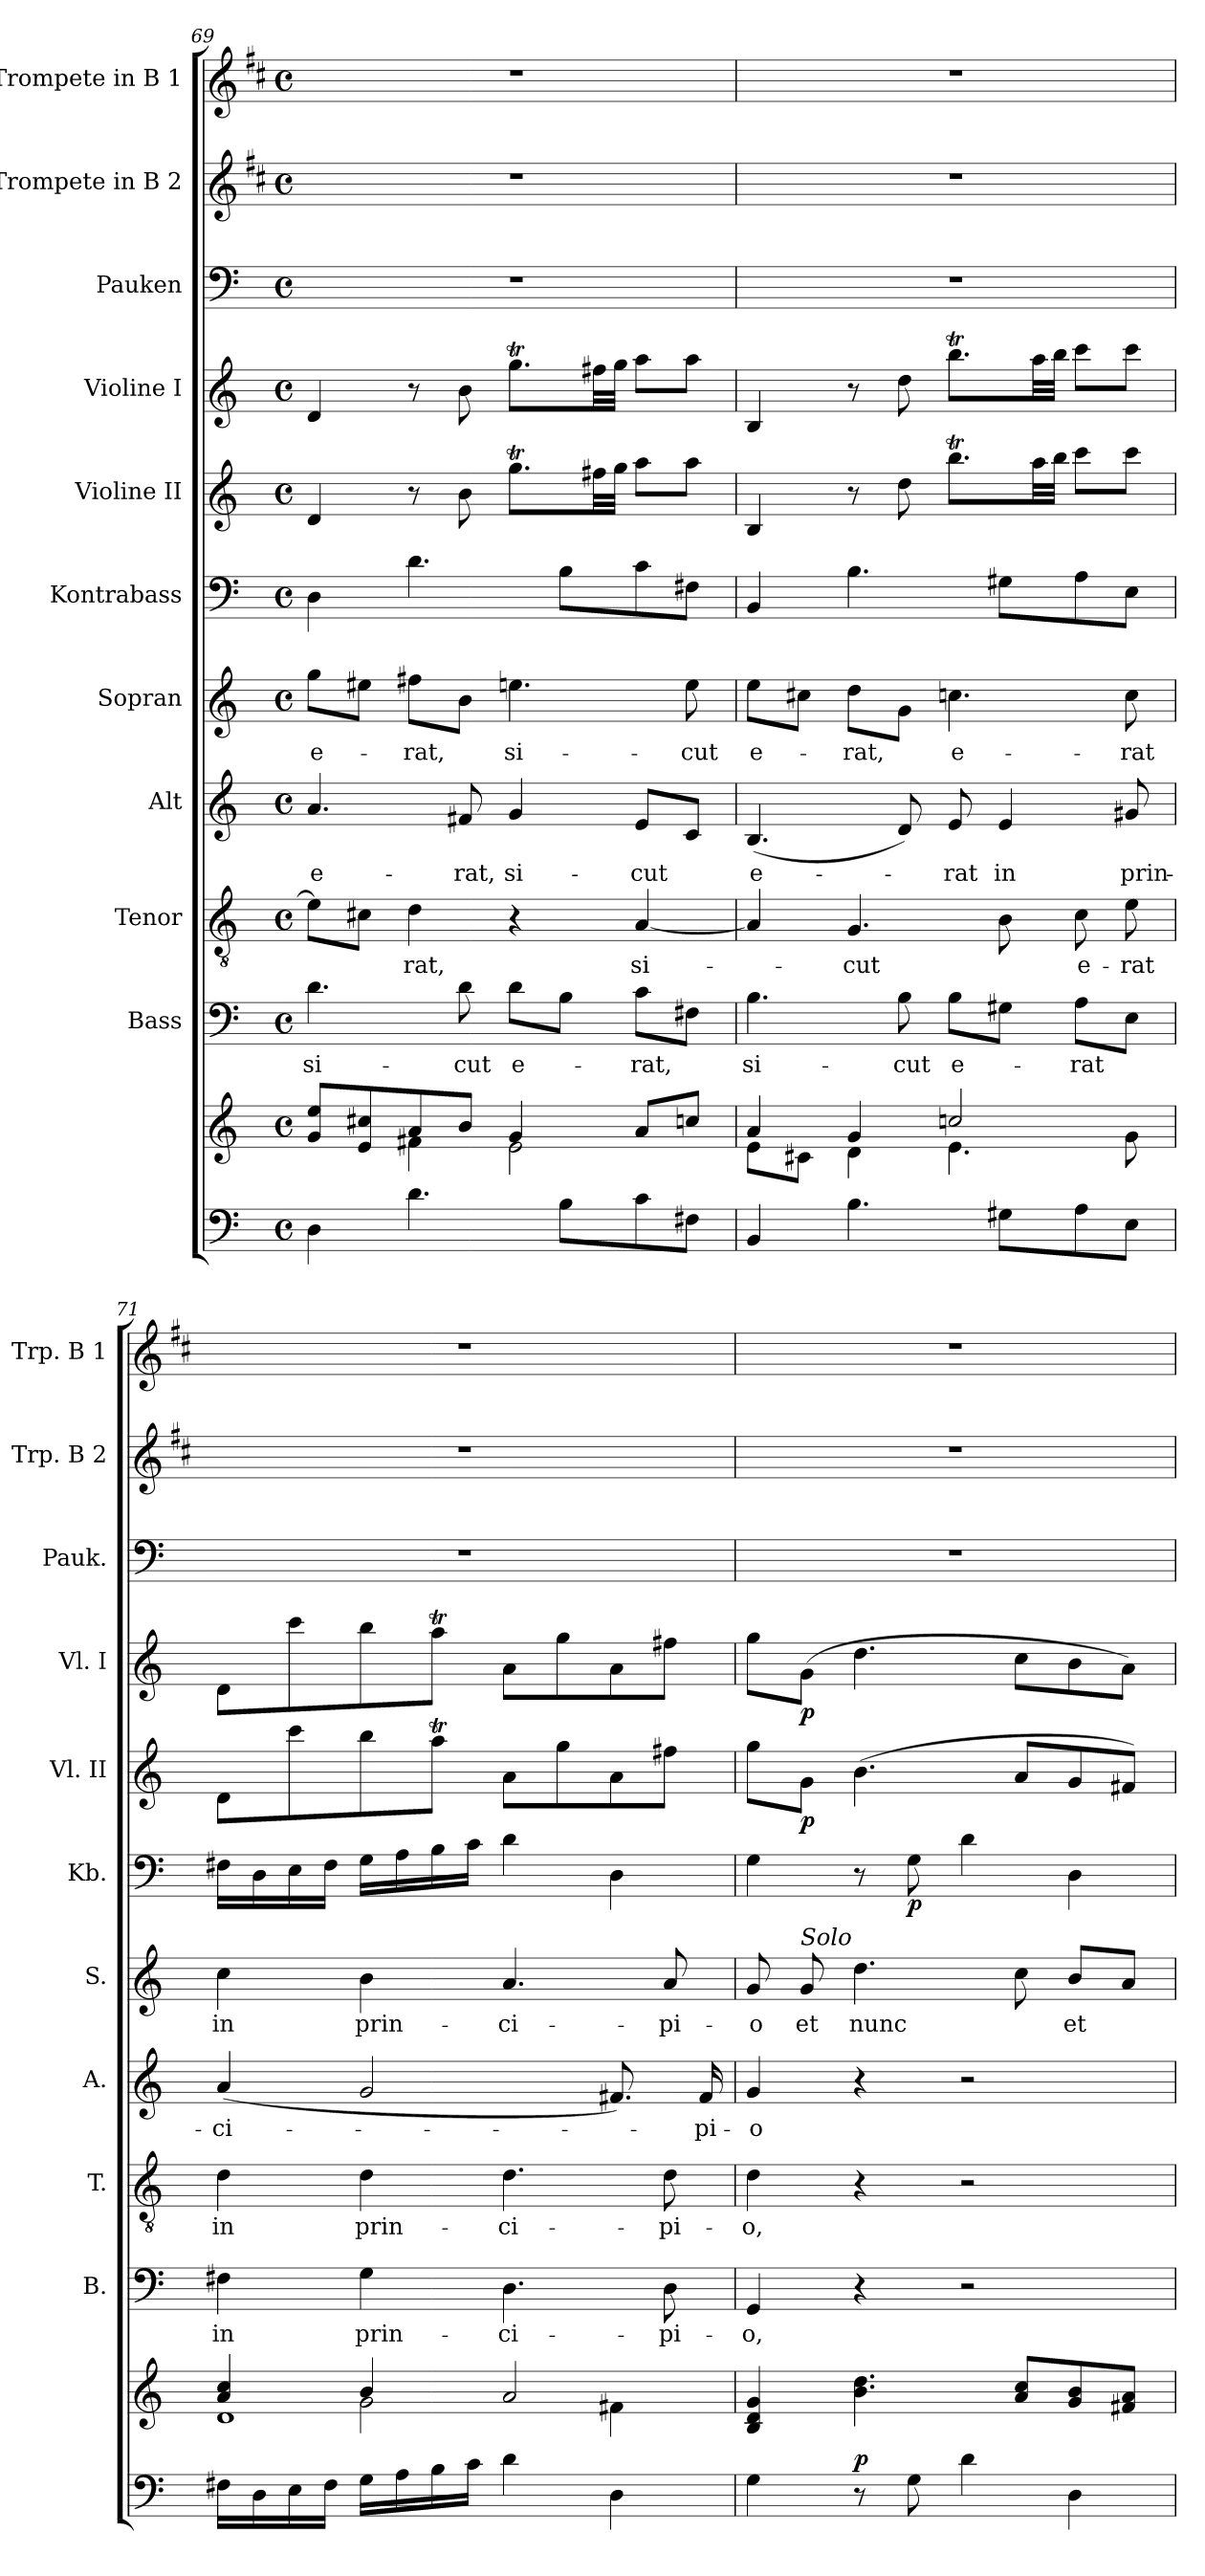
**kern	**kern	**dynam	**kern	**text	**kern	**text	**kern	**text	**kern	**text	**kern	**dynam	**kern	**dynam	**kern	**dynam	**kern	**kern	**kern
*part11	*part11	*part11	*part10	*part10	*part9	*part9	*part8	*part8	*part7	*part7	*part6	*part6	*part5	*part5	*part4	*part4	*part3	*part2	*part1
*staff12	*staff11	*staff11/12	*staff10	*staff10	*staff9	*staff9	*staff8	*staff8	*staff7	*staff7	*staff6	*staff6	*staff5	*staff5	*staff4	*staff4	*staff3	*staff2	*staff1
*	*	*	*I"Bass	*	*I"Tenor	*	*I"Alt	*	*I"Sopran	*	*I"Kontrabass	*	*I"Violine II	*	*I"Violine I	*	*I"Pauken	*I"Trompete in B 2	*I"Trompete in B 1
*	*	*	*I'B.	*	*I'T.	*	*I'A.	*	*I'S.	*	*I'Kb.	*	*I'Vl. II	*	*I'Vl. I	*	*I'Pauk.	*I'Trp. B 2	*I'Trp. B 1
*clefF4	*clefG2	*	*clefF4	*	*clefGv2	*	*clefG2	*	*clefG2	*	*clefF4	*	*clefG2	*	*clefG2	*	*clefF4	*clefG2	*clefG2
*	*	*	*	*	*	*	*	*	*	*	*ITrd7c12	*	*	*	*	*	*	*ITrd1c2	*ITrd1c2
*k[]	*k[]	*	*k[]	*	*k[]	*	*k[]	*	*k[]	*	*k[]	*	*k[]	*	*k[]	*	*k[]	*k[]	*k[]
*C:	*C:	*	*C:	*	*C:	*	*C:	*	*C:	*	*C:	*	*C:	*	*C:	*	*C:	*C:	*C:
*M4/4	*M4/4	*	*M4/4	*	*M4/4	*	*M4/4	*	*M4/4	*	*M4/4	*	*M4/4	*	*M4/4	*	*M4/4	*M4/4	*M4/4
*met(c)	*met(c)	*	*met(c)	*	*met(c)	*	*met(c)	*	*met(c)	*	*met(c)	*	*met(c)	*	*met(c)	*	*met(c)	*met(c)	*met(c)
=69	=69	=69	=69	=69	=69	=69	=69	=69	=69	=69	=69	=69	=69	=69	=69	=69	=69	=69	=69
*	*^	*	*	*	*	*	*	*	*	*	*	*	*	*	*	*	*	*	*
!	!	!	!	!	!LO:LY:b	!	!	!	!LO:LY:b	!	!LO:LY:b	!	!	!	!	!	!	!	!	!
4D\	8g/ 8ee/L	4ryy	.	4.d\	si-	8e\L]	.	4.a/	e-	8gg\L	e-	4DD\	.	4d/	.	4d/	.	1r	1r	1r
.	8e/ 8cc#X/	.	.	.	.	8c#X\J	.	.	.	8ee#X\J	.	.	.	.	.	.	.	.	.	.
!	!	!	!	!	!	!	!LO:LY:b	!	!	!	!LO:LY:b	!	!	!	!	!	!	!	!	!
4.d\	8a/	4f#X\	.	.	.	4d\	-rat,	.	.	8ff#X\L	-rat,	4.D\	.	8r	.	8r	.	.	.	.
!	!	!	!	!	!LO:LY:b	!	!	!	!LO:LY:b	!	!	!	!	!	!	!	!	!	!	!
.	8b/J	.	.	8d\	-cut	.	.	8f#X/	-rat,	8b\J	.	.	.	8b\	.	8b\	.	.	.	.
!	!	!	!	!	!LO:LY:b	!	!	!	!LO:LY:b	!	!LO:LY:b	!	!	!	!	!	!	!	!	!
.	4g/	2e\	.	8d\L	e-	4r	.	4g/	si-	4.een\	si-	.	.	8.ggT\L	.	8.ggT\L	.	.	.	.
8B\L	.	.	.	8B\J	.	.	.	.	.	.	.	8BB\L	.	.	.	.	.	.	.	.
.	.	.	.	.	.	.	.	.	.	.	.	.	.	32ff#X\LL	.	32ff#X\LL	.	.	.	.
.	.	.	.	.	.	.	.	.	.	.	.	.	.	32gg\JJJ	.	32gg\JJJ	.	.	.	.
!	!	!	!	!	!LO:LY:b	!	!LO:LY:b	!	!LO:LY:b	!	!	!	!	!	!	!	!	!	!	!
8c\	8a/L	.	.	8c\L	-rat,	[4A/	si-	8e/L	-cut	.	.	8C\	.	8aa\L	.	8aa\L	.	.	.	.
!	!	!	!	!	!	!	!	!	!	!	!LO:LY:b	!	!	!	!	!	!	!	!	!
8F#X\J	8ccn/J	.	.	8F#X\J	.	.	.	8c/J	.	8ee\	-cut	8FF#X\J	.	8aa\J	.	8aa\J	.	.	.	.
=70	=70	=70	=70	=70	=70	=70	=70	=70	=70	=70	=70	=70	=70	=70	=70	=70	=70	=70	=70	=70
!	!	!	!	!	!LO:LY:b	!	!	!	!LO:LY:b	!	!LO:LY:b	!	!	!	!	!	!	!	!	!
4BB/	4a/	8e\L	.	4.B\	si-	4A/]	.	(<4.B/	e-	8ee\L	e-	4BBB/	.	4B/	.	4B/	.	1r	1r	1r
.	.	8c#X\J	.	.	.	.	.	.	.	8cc#X\J	.	.	.	.	.	.	.	.	.	.
!	!	!	!	!	!	!	!LO:LY:b	!	!	!	!LO:LY:b	!	!	!	!	!	!	!	!	!
4.B\	4g/	4d\	.	.	.	4.G/	-cut	.	.	8dd\L	-rat,	4.BB\	.	8r	.	8r	.	.	.	.
!	!	!	!	!	!LO:LY:b	!	!	!	!	!	!	!	!	!	!	!	!	!	!	!
.	.	.	.	8B\	-cut	.	.	8d/)	.	8g\J	.	.	.	8dd\	.	8dd\	.	.	.	.
!	!	!	!	!	!LO:LY:b	!	!	!	!LO:LY:b	!	!LO:LY:b	!	!	!	!	!	!	!	!	!
.	2ccn/	4.e\	.	8B\L	e-	.	.	8e/	-rat	4.ccn\	e-	.	.	8.bbt\L	.	8.bbt\L	.	.	.	.
!	!	!	!	!	!	!	!	!	!LO:LY:b	!	!	!	!	!	!	!	!	!	!	!
8G#X\L	.	.	.	8G#X\J	.	8B\	.	4e/	in	.	.	8GG#X\L	.	.	.	.	.	.	.	.
.	.	.	.	.	.	.	.	.	.	.	.	.	.	32aa\LL	.	32aa\LL	.	.	.	.
.	.	.	.	.	.	.	.	.	.	.	.	.	.	32bb\JJJ	.	32bb\JJJ	.	.	.	.
!	!	!	!	!	!LO:LY:b	!	!LO:LY:b	!	!	!	!	!	!	!	!	!	!	!	!	!
8A\	.	.	.	8A\L	-rat	8c\	e-	.	.	.	.	8AA\	.	8ccc\L	.	8ccc\L	.	.	.	.
!	!	!	!	!	!	!	!LO:LY:b	!	!LO:LY:b	!	!LO:LY:b	!	!	!	!	!	!	!	!	!
8E\J	.	8g\	.	8E\J	.	8e\	-rat	8g#X/	prin-	8cc\	-rat	8EE\J	.	8ccc\J	.	8ccc\J	.	.	.	.
!!LO:PB:g=z
=71	=71	=71	=71	=71	=71	=71	=71	=71	=71	=71	=71	=71	=71	=71	=71	=71	=71	=71	=71	=71
*	*	*^	*	*	*	*	*	*	*	*	*	*	*	*	*	*	*	*	*	*
!	!	!	!	!	!	!LO:LY:b	!	!LO:LY:b	!	!LO:LY:b	!	!LO:LY:b	!	!	!	!	!	!	!	!	!
16F#X\LL	4a/ 4cc/	4ryy	1d	.	4F#X\	in	4d\	in	(<4a/	-ci-	4cc\	in	16FF#X\LL	.	8d\L	.	8d\L	.	1r	1r	1r
16D\	.	.	.	.	.	.	.	.	.	.	.	.	16DD\	.	.	.	.	.	.	.	.
16E\	.	.	.	.	.	.	.	.	.	.	.	.	16EE\	.	8ccc\	.	8ccc\	.	.	.	.
16F#\JJ	.	.	.	.	.	.	.	.	.	.	.	.	16FF#\JJ	.	.	.	.	.	.	.	.
!	!	!	!	!	!	!LO:LY:b	!	!LO:LY:b	!	!	!	!LO:LY:b	!	!	!	!	!	!	!	!	!
16G\LL	4b/	2g\	.	.	4G\	prin-	4d\	prin-	2g/	.	4b\	prin-	16GG\LL	.	8bb\	.	8bb\	.	.	.	.
16A\	.	.	.	.	.	.	.	.	.	.	.	.	16AA\	.	.	.	.	.	.	.	.
16B\	.	.	.	.	.	.	.	.	.	.	.	.	16BB\	.	8aaT\J	.	8aaT\J	.	.	.	.
16c\JJ	.	.	.	.	.	.	.	.	.	.	.	.	16C\JJ	.	.	.	.	.	.	.	.
!	!	!	!	!	!	!LO:LY:b	!	!LO:LY:b	!	!	!	!LO:LY:b	!	!	!	!	!	!	!	!	!
4d\	2a/	.	.	.	4.D\	-ci-	4.d\	-ci-	.	.	4.a/	-ci-	4D\	.	8a\L	.	8a\L	.	.	.	.
.	.	.	.	.	.	.	.	.	.	.	.	.	.	.	8gg\	.	8gg\	.	.	.	.
4D\	.	4f#X\	.	.	.	.	.	.	8.f#X/)	.	.	.	4DD\	.	8a\	.	8a\	.	.	.	.
!	!	!	!	!	!	!LO:LY:b	!	!LO:LY:b	!	!	!	!LO:LY:b	!	!	!	!	!	!	!	!	!
.	.	.	.	.	8D\	-pi-	8d\	-pi-	.	.	8a/	-pi-	.	.	8ff#X\J	.	8ff#X\J	.	.	.	.
!	!	!	!	!	!	!	!	!	!	!LO:LY:b	!	!	!	!	!	!	!	!	!	!	!
.	.	.	.	.	.	.	.	.	16f#/	-pi-	.	.	.	.	.	.	.	.	.	.	.
*	*v	*v	*v	*	*	*	*	*	*	*	*	*	*	*	*	*	*	*	*	*	*
=72	=72	=72	=72	=72	=72	=72	=72	=72	=72	=72	=72	=72	=72	=72	=72	=72	=72	=72	=72
!	!	!	!	!LO:LY:b	!	!LO:LY:b	!	!LO:LY:b	!	!LO:LY:b	!	!	!	!	!	!	!	!	!
4G\	4B/ 4d/ 4g/	.	4GG/	-o,	4d\	-o,	4g/	-o	8g/	-o	4GG\	.	8gg\L	.	8gg\L	.	1r	1r	1r
!	!	!	!	!	!	!	!	!	!LO:TX:a:i:t=Solo	!	!	!	!	!	!	!	!	!	!
!	!	!	!	!	!	!	!	!	!	!LO:LY:b	!	!	!	!LO:DY:b	!	!LO:DY:b	!	!	!
.	.	.	.	.	.	.	.	.	8g/	et	.	.	8g\J	p	(>8g\J	p	.	.	.
!	!	!LO:DY:a=2	!	!	!	!	!	!	!	!LO:LY:b	!	!	!	!	!	!	!	!	!
8r	4.b\ 4.dd\	p	4r	.	4r	.	4r	.	4.dd\	nunc	8r	.	(>4.b\	.	4.dd\	.	.	.	.
!	!	!	!	!	!	!	!	!	!	!	!	!LO:DY:b	!	!	!	!	!	!	!
8G\	.	.	.	.	.	.	.	.	.	.	8GG\	p	.	.	.	.	.	.	.
4d\	.	.	2r	.	2r	.	2r	.	.	.	4D\	.	.	.	.	.	.	.	.
.	8a/ 8cc/L	.	.	.	.	.	.	.	8cc\	.	.	.	8a/L	.	8cc\L	.	.	.	.
!	!	!	!	!	!	!	!	!	!	!LO:LY:b	!	!	!	!	!	!	!	!	!
4D\	8g/ 8b/	.	.	.	.	.	.	.	8b/L	et	4DD\	.	8g/	.	8b\	.	.	.	.
.	8f#X/ 8a/J	.	.	.	.	.	.	.	8a/J	.	.	.	8f#X/J)	.	8a\J)	.	.	.	.
=	=	=	=	=	=	=	=	=	=	=	=	=	=	=	=	=	=	=	=
*-	*-	*-	*-	*-	*-	*-	*-	*-	*-	*-	*-	*-	*-	*-	*-	*-	*-	*-	*-
